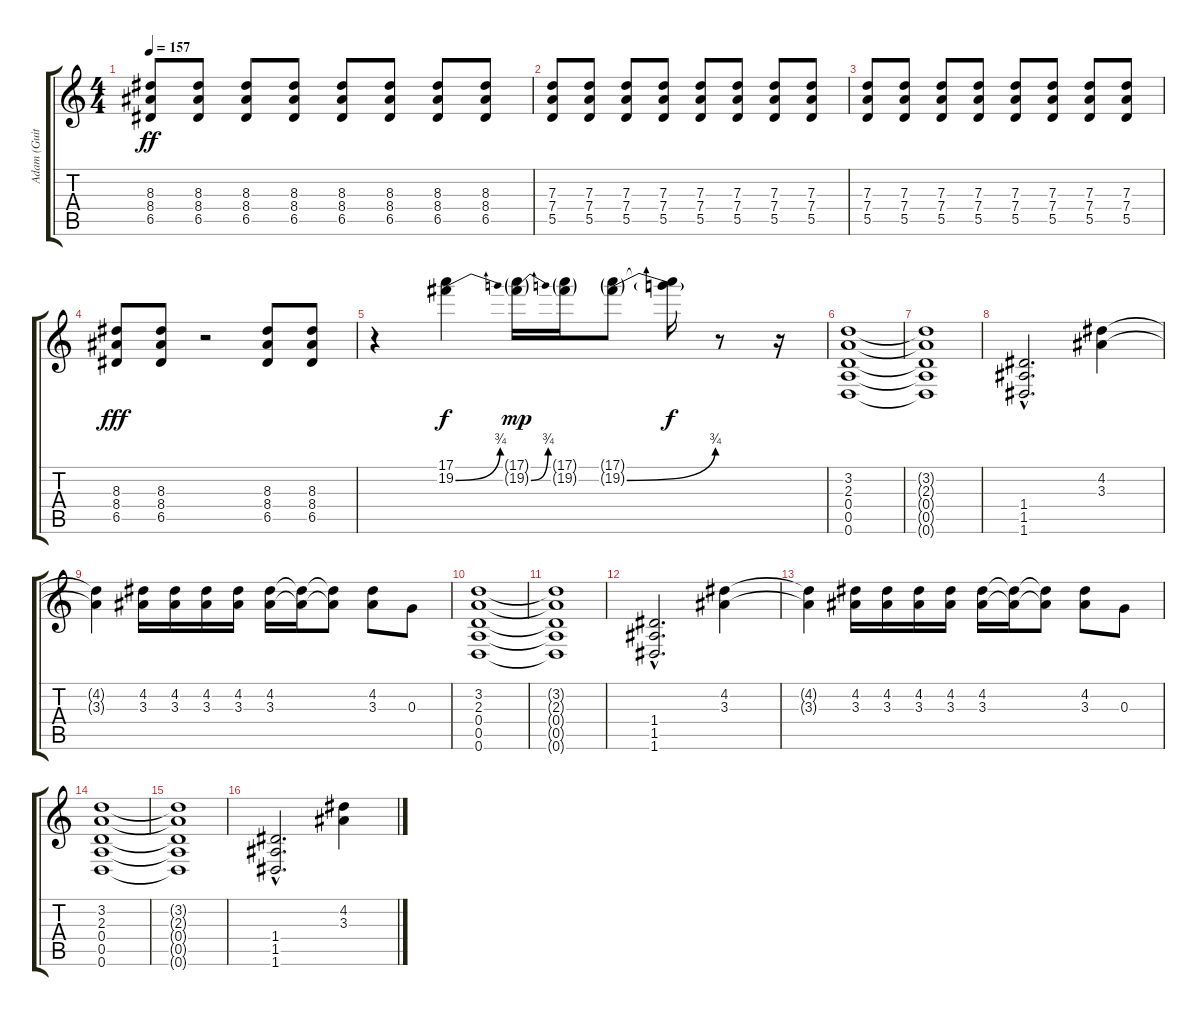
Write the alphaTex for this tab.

\track ("Adam (Guitar)" "Adam (Guit") {instrument distortionguitar}
\staff {score tabs}
\tuning (E4 B3 G3 D3 A2 D2) {hide}
\ts (4 4)
\tempo 157
\clef g2
\ks c
(8.3 8.4 6.5).8{dy ff volume 5} (8.3 8.4 6.5).8 (8.3 8.4 6.5).8 (8.3 8.4 6.5).8 (8.3 8.4 6.5).8 (8.3 8.4 6.5).8 (8.3 8.4 6.5).8 (8.3 8.4 6.5).8 |
(7.3 7.4 5.5).8{volume 6} (7.3 7.4 5.5).8 (7.3 7.4 5.5).8 (7.3 7.4 5.5).8 (7.3 7.4 5.5).8 (7.3 7.4 5.5).8 (7.3 7.4 5.5).8 (7.3 7.4 5.5).8 |
(7.3 7.4 5.5).8{volume 8} (7.3 7.4 5.5).8 (7.3 7.4 5.5).8 (7.3 7.4 5.5).8 (7.3 7.4 5.5).8 (7.3 7.4 5.5).8 (7.3 7.4 5.5).8 (7.3 7.4 5.5).8 |
(8.3 8.4 6.5).8{dy fff volume 12} (8.3 8.4 6.5).8 r.2 (8.3 8.4 6.5).8 (8.3 8.4 6.5).8 |
r.4 (17.1 19.2{be (bend 0 0 60 3)}).4{dy f} (17.1{g} 19.2{be (bend 0 0 60 3) g}).16{dy mp} (17.1{g} 19.2{g}).16 (17.1{g} 19.2{be (bend 0 0 60 3) g}).8 (17.1{t} 19.2{t}).16{dy f} r.8 r.16 |
(3.2 2.3 0.4 0.5 0.6).1 |
(3.2{t} 2.3{t} 0.4{t} 0.5{t} 0.6{t}).1 |
(1.4{hac} 1.5{hac} 1.6{hac}).2{d} (4.2 3.3).4 |
(4.2{t} 3.3{t}).4 (4.2 3.3).16 (4.2 3.3).16 (4.2 3.3).16 (4.2 3.3).16 (4.2 3.3).16 (4.2{t} 3.3{t}).16 (4.2{t} 3.3{t}).8 (4.2 3.3).8 0.3.8 |
(3.2 2.3 0.4 0.5 0.6).1 |
(3.2{t} 2.3{t} 0.4{t} 0.5{t} 0.6{t}).1 |
(1.4{hac} 1.5{hac} 1.6{hac}).2{d} (4.2 3.3).4 |
(4.2{t} 3.3{t}).4 (4.2 3.3).16 (4.2 3.3).16 (4.2 3.3).16 (4.2 3.3).16 (4.2 3.3).16 (4.2{t} 3.3{t}).16 (4.2{t} 3.3{t}).8 (4.2 3.3).8 0.3.8 |
(3.2 2.3 0.4 0.5 0.6).1 |
(3.2{t} 2.3{t} 0.4{t} 0.5{t} 0.6{t}).1 |
(1.4{hac} 1.5{hac} 1.6{hac}).2{d} (4.2 3.3).4
